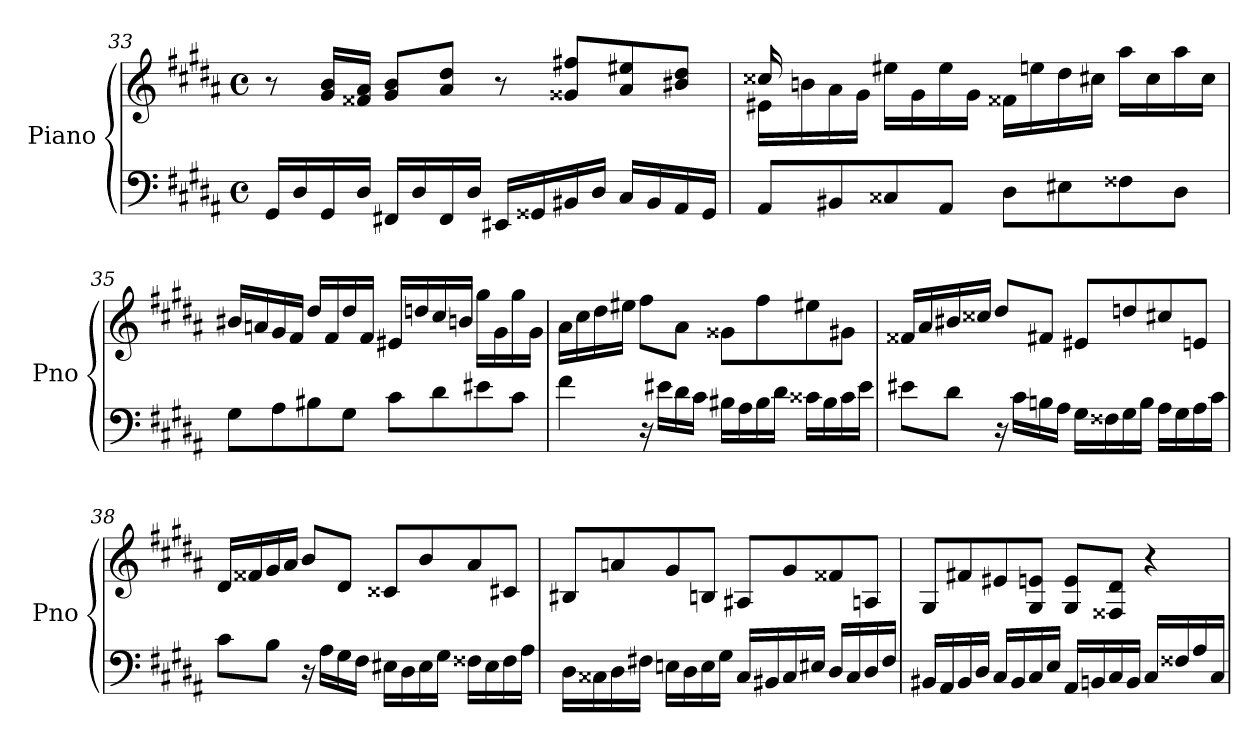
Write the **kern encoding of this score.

**kern	**kern
*part1	*part1
*staff2	*staff1
*I"Piano	*
*I'Pno	*
*clefF4	*clefG2
*k[f#c#g#d#a#]	*k[f#c#g#d#a#]
*M4/4	*M4/4
*met(c)	*met(c)
=33	=33
16GG#/LL	8r
16D#/	.
16GG#/	16g#/ 16b/LL
16D#/JJ	16f##X/ 16a#/JJ
16FF#X/LL	8g#/ 8b/L
16D#/	.
16FF#/	8a#/ 8dd#/J
16D#/JJ	.
16EE#X/LL	8r
16GG##X/	.
16BB#X/	8g##X/ 8ff#X/L
16D#/JJ	.
16C#/LL	8a#/ 8ee#X/
16BB#/	.
16AA#/	8b#X/ 8dd#/J
16GG##/JJ	.
!!LO:PB:g=z
=34	=34
*	*^
8AA#/L	16e#X\LL	16cc##X/
.	16bn\	2...ryy
8BB#X/	16a#\	.
.	16g#\JJ	.
8C##X/	16ee#X\LL	.
.	16g#\	.
8AA#/J	16ee#\	.
.	16g#\JJ	.
8D#\L	16f##X\LL	.
.	16een\	.
8E#X\	16dd#\	.
.	16cc#X\JJ	.
8F##X\	16aa#\LL	.
.	16cc#\	.
8D#\J	16aa#\	.
.	16cc#\JJ	.
*	*v	*v
=35	=35
8G#\L	16b#X/LL
.	16an/
8A#\	16g#/
.	16f#/JJ
8B#X\	16dd#/LL
.	16f#/
8G#\J	16dd#/
.	16f#/JJ
8c#\L	16e#X/LL
.	16ddn/
8d#\	16cc#/
.	16bn/JJ
8e#X\	16gg#\LL
.	16g#\
8c#\J	16gg#\
.	16g#\JJ
=36	=36
4f#\	16a#\LL
.	16cc#\
.	16dd#\
.	16ee#X\JJ
16r	8ff#\L
16e#X\LL	.
16d#\	8a#\J
16c#\JJ	.
16B#X\LL	8g##X\L
16A#\	.
16B#\	8ff#\
16d#\JJ	.
16c##X\LL	8ee#X\
16B#\	.
16c##\	8g#X\J
16e#\JJ	.
!!LO:LB:g=z
=37	=37
8e#X\L	16f##X/LL
.	16a#/
8d#\J	16b#X/
.	16cc##X/JJ
16r	8dd#/L
16c#\LL	.
16Bn\	8f#X/J
16A#\JJ	.
16G#\LL	8e#X/L
16F##X\	.
16G#\	8ddn/
16B\JJ	.
16A#\LL	8cc#X/
16G#\	.
16A#\	8en/J
16c#\JJ	.
=38	=38
8c#\L	16d#/LL
.	16f##X/
8B\J	16g#/
.	16a#/JJ
16r	8b/L
16A#\LL	.
16G#\	8d#/J
16F#\JJ	.
16E#X\LL	8c##X/L
16D#\	.
16E#\	8b/
16G#\JJ	.
16F##X\LL	8a#/
16E#\	.
16F##\	8c#X/J
16A#\JJ	.
=39	=39
16D#\LL	8B#X/L
16C##X\	.
16D#\	8an/
16F#X\JJ	.
16En\LL	8g#/
16D#\	.
16E\	8Bn/J
16G#\JJ	.
16C##/LL	8A#X/L
16BB#X/	.
16C##/	8g#/
16E#X/JJ	.
16D#/LL	8f##X/
16C##/	.
16D#/	8An/J
16F#/JJ	.
!!LO:LB:g=z
=40	=40
16BB#X/LL	8G#/L
16AA#/	.
16BB#/	8f#X/
16D#/JJ	.
16C#/LL	8e#X/
16BB#/	.
16C#/	8G#/ 8en/J
16E/JJ	.
16AA#/LL	8G#/ 8e/L
16BBn/	.
16C#/	8F##X/ 8d#/J
16BB/JJ	.
16C#/LL	4r
16F##X/	.
16A#/	.
16C#/JJ	.
=	=
*-	*-
